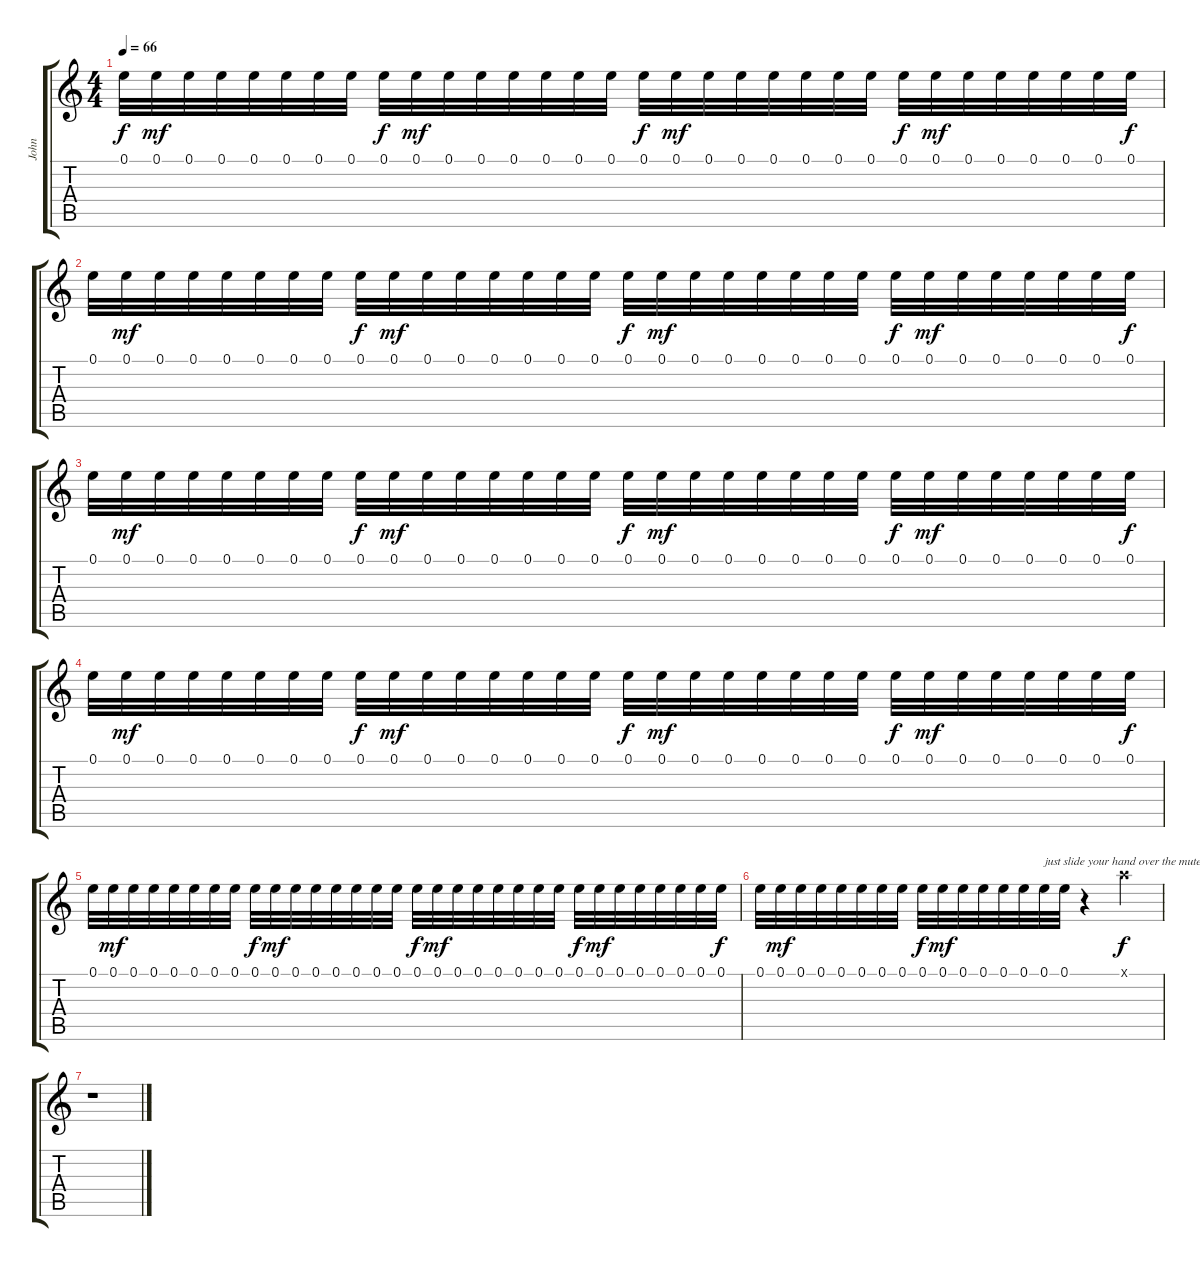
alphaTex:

\track ("John" "John") {instrument electricguitarjazz}
\staff {score tabs}
\tuning (E4 B3 G3 D3 A2 E2) {hide}
\ts (4 4)
\tempo 66
\clef g2
\ks c
0.1.32{dy f volume 6} 0.1.32{dy mf} 0.1.32 0.1.32 0.1.32 0.1.32 0.1.32 0.1.32 0.1.32{dy f} 0.1.32{dy mf} 0.1.32 0.1.32 0.1.32 0.1.32 0.1.32 0.1.32 0.1.32{dy f} 0.1.32{dy mf} 0.1.32 0.1.32 0.1.32 0.1.32 0.1.32 0.1.32 0.1.32{dy f} 0.1.32{dy mf} 0.1.32 0.1.32 0.1.32 0.1.32 0.1.32 0.1.32{dy f} |
0.1.32 0.1.32{dy mf} 0.1.32 0.1.32 0.1.32 0.1.32 0.1.32 0.1.32 0.1.32{dy f} 0.1.32{dy mf} 0.1.32 0.1.32 0.1.32 0.1.32 0.1.32 0.1.32 0.1.32{dy f} 0.1.32{dy mf} 0.1.32 0.1.32 0.1.32 0.1.32 0.1.32 0.1.32 0.1.32{dy f} 0.1.32{dy mf} 0.1.32 0.1.32 0.1.32 0.1.32 0.1.32 0.1.32{dy f} |
0.1.32 0.1.32{dy mf} 0.1.32 0.1.32 0.1.32 0.1.32 0.1.32 0.1.32 0.1.32{dy f} 0.1.32{dy mf} 0.1.32 0.1.32 0.1.32 0.1.32 0.1.32 0.1.32 0.1.32{dy f} 0.1.32{dy mf} 0.1.32 0.1.32 0.1.32 0.1.32 0.1.32 0.1.32 0.1.32{dy f} 0.1.32{dy mf} 0.1.32 0.1.32 0.1.32 0.1.32 0.1.32 0.1.32{dy f} |
0.1.32 0.1.32{dy mf} 0.1.32 0.1.32 0.1.32 0.1.32 0.1.32 0.1.32 0.1.32{dy f} 0.1.32{dy mf} 0.1.32 0.1.32 0.1.32 0.1.32 0.1.32 0.1.32 0.1.32{dy f} 0.1.32{dy mf} 0.1.32 0.1.32 0.1.32 0.1.32 0.1.32 0.1.32 0.1.32{dy f} 0.1.32{dy mf} 0.1.32 0.1.32 0.1.32 0.1.32 0.1.32 0.1.32{dy f} |
0.1.32 0.1.32{dy mf} 0.1.32 0.1.32 0.1.32 0.1.32 0.1.32 0.1.32 0.1.32{dy f} 0.1.32{dy mf} 0.1.32 0.1.32 0.1.32 0.1.32 0.1.32 0.1.32 0.1.32{dy f} 0.1.32{dy mf} 0.1.32 0.1.32 0.1.32 0.1.32 0.1.32 0.1.32 0.1.32{dy f} 0.1.32{dy mf} 0.1.32 0.1.32 0.1.32 0.1.32 0.1.32 0.1.32{dy f} |
0.1.32 0.1.32{dy mf} 0.1.32 0.1.32 0.1.32 0.1.32 0.1.32 0.1.32 0.1.32{dy f} 0.1.32{dy mf} 0.1.32 0.1.32 0.1.32 0.1.32 0.1.32{txt "just slide your hand over the muted string"} 0.1.32 r.4{volume 12 instrument guitarharmonics} 5.1{x}.4{dy f} |
r.1
